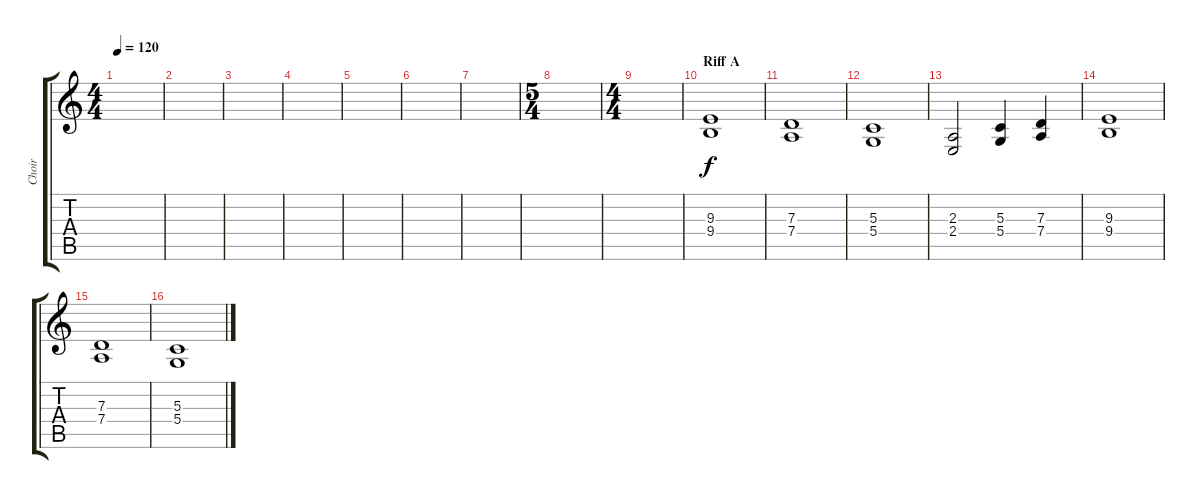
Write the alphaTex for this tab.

\track ("Choir" "Choir") {instrument choiraahs}
\staff {score tabs}
\tuning (E4 B3 G3 D3 A2 E2) {hide}
\ts (4 4)
\tempo 120
\clef g2
\ks c
|
|
|
|
|
|
|
\ts (5 4)
|
\ts (4 4)
|
\section ("" "Riff A")
(9.3 9.4).1{volume 13} |
(7.3 7.4).1 |
(5.3 5.4).1 |
(2.3 2.4).2 (5.3 5.4).4 (7.3 7.4).4 |
(9.3 9.4).1 |
(7.3 7.4).1 |
(5.3 5.4).1
